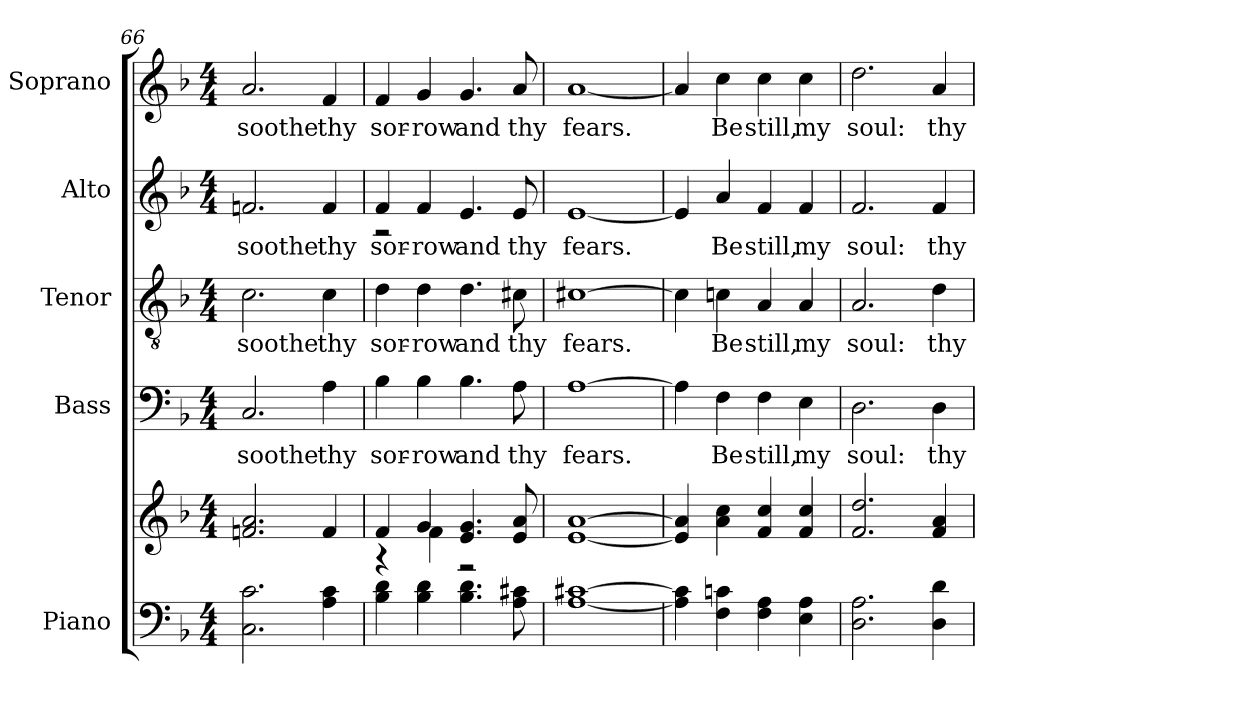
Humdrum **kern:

**kern	**kern	**kern	**text	**kern	**text	**kern	**text	**kern	**text
*part5	*part5	*part4	*part4	*part3	*part3	*part2	*part2	*part1	*part1
*staff6	*staff5	*staff4	*staff4	*staff3	*staff3	*staff2	*staff2	*staff1	*staff1
*I"Piano	*	*I"Bass	*	*I"Tenor	*	*I"Alto	*	*I"Soprano	*
*I'Pno.	*	*I'B.	*	*I'T.	*	*I'A.	*	*I'S.	*
*clefF4	*clefG2	*clefF4	*	*clefGv2	*	*clefG2	*	*clefG2	*
*	*	*	*	*ITrd7c12	*	*	*	*	*
*k[b-]	*k[b-]	*k[b-]	*	*k[b-]	*	*k[b-]	*	*k[b-]	*
*F:	*F:	*F:	*	*F:	*	*F:	*	*F:	*
*M4/4	*M4/4	*M4/4	*	*M4/4	*	*M4/4	*	*M4/4	*
=66	=66	=66	=66	=66	=66	=66	=66	=66	=66
!	!	!	!LO:LY:b:color=#000000	!	!	!	!	!	!
!	!	!	!	!	!LO:LY:b:color=#000000	!	!	!	!
!	!	!	!	!	!	!	!LO:LY:b:color=#000000	!	!
!	!	!	!	!	!	!	!	!	!LO:LY:b:color=#000000
2.Ci\ 2.ci	2.fni/ 2.ai	2.Ci/	soothe	2.Ci\	soothe	2.fni/	soothe	2.ai/	soothe
!	!	!	!LO:LY:b:color=#000000	!	!	!	!	!	!
!	!	!	!	!	!LO:LY:b:color=#000000	!	!	!	!
!	!	!	!	!	!	!	!LO:LY:b:color=#000000	!	!
!	!	!	!	!	!	!	!	!	!LO:LY:b:color=#000000
4Ai\ 4ci	4fi/	4Ai\	thy	4Ci\	thy	4fi/	thy	4fi/	thy
=67	=67	=67	=67	=67	=67	=67	=67	=67	=67
*	*^	*	*	*	*	*	*	*	*
!	!	!	!	!LO:LY:b:color=#000000	!	!	!	!	!	!
!	!	!	!	!	!	!LO:LY:b:color=#000000	!	!	!	!
!	!	!	!	!	!	!	!	!LO:LY:b:color=#000000	!	!
*	*	*	*	*	*	*	*^	*	*	*
!	!	!	!	!	!	!	!	!	!	!	!LO:LY:b:color=#000000
4B-i\ 4di	4fi/	4r	4B-i\	sor-	4Di\	sor-	4fi/	2r	sor-	4fi/	sor-
!	!	!	!	!LO:LY:b:color=#000000	!	!	!	!	!	!	!
!	!	!	!	!	!	!LO:LY:b:color=#000000	!	!	!	!	!
!	!	!	!	!	!	!	!	!	!LO:LY:b:color=#000000	!	!
!	!	!	!	!	!	!	!	!	!	!	!LO:LY:b:color=#000000
4B-i\ 4di	4gi/	4fi\	4B-i\	-row	4Di\	-row	4fi/	.	-row	4gi/	-row
!	!	!	!	!LO:LY:b:color=#000000	!	!	!	!	!	!	!
!	!	!	!	!	!	!LO:LY:b:color=#000000	!	!	!	!	!
!	!	!	!	!	!	!	!	!	!LO:LY:b:color=#000000	!	!
!	!	!	!	!	!	!	!	!	!	!	!LO:LY:b:color=#000000
4.B-i\ 4.di	4.ei/ 4.gi	2r	4.B-i\	and	4.Di\	and	4.ei/	2ryy	and	4.gi/	and
!	!	!	!	!LO:LY:b:color=#000000	!	!	!	!	!	!	!
!	!	!	!	!	!	!LO:LY:b:color=#000000	!	!	!	!	!
!	!	!	!	!	!	!	!	!	!LO:LY:b:color=#000000	!	!
!	!	!	!	!	!	!	!	!	!	!	!LO:LY:b:color=#000000
8Ai\ 8c#Xi	8ei/ 8ai	.	8Ai\	thy	8C#Xi\	thy	8ei/	.	thy	8ai/	thy
*	*v	*v	*	*	*	*	*v	*v	*	*	*
!!LO:LB:g=z
=68	=68	=68	=68	=68	=68	=68	=68	=68	=68
!	!	!	!LO:LY:b:color=#000000	!	!	!	!	!	!
!	!	!	!	!	!LO:LY:b:color=#000000	!	!	!	!
!	!	!	!	!	!	!	!LO:LY:b:color=#000000	!	!
!	!	!	!	!	!	!	!	!	!LO:LY:b:color=#000000
[<1Ai [>1c#Xi	[<1ei [>1ai	[>1Ai	fears.	[>1C#Xi	fears.	[<1ei	fears.	[<1ai	fears.
=69	=69	=69	=69	=69	=69	=69	=69	=69	=69
4Ai\] 4c#i]	4ei/] 4ai]	4Ai\]	.	4C#i\]	.	4ei/]	.	4ai/]	.
!	!	!	!LO:LY:b:color=#000000	!	!	!	!	!	!
!	!	!	!	!	!LO:LY:b:color=#000000	!	!	!	!
!	!	!	!	!	!	!	!LO:LY:b:color=#000000	!	!
!	!	!	!	!	!	!	!	!	!LO:LY:b:color=#000000
4Fi\ 4cni	4ai\ 4cci	4Fi\	Be	4Cni\	Be	4ai/	Be	4cci\	Be
!	!	!	!LO:LY:b:color=#000000	!	!	!	!	!	!
!	!	!	!	!	!LO:LY:b:color=#000000	!	!	!	!
!	!	!	!	!	!	!	!LO:LY:b:color=#000000	!	!
!	!	!	!	!	!	!	!	!	!LO:LY:b:color=#000000
4Fi\ 4Ai	4fi/ 4cci	4Fi\	still,	4AAi/	still,	4fi/	still,	4cci\	still,
!	!	!	!LO:LY:b:color=#000000	!	!	!	!	!	!
!	!	!	!	!	!LO:LY:b:color=#000000	!	!	!	!
!	!	!	!	!	!	!	!LO:LY:b:color=#000000	!	!
!	!	!	!	!	!	!	!	!	!LO:LY:b:color=#000000
4Ei\ 4Ai	4fi/ 4cci	4Ei\	my	4AAi/	my	4fi/	my	4cci\	my
=70	=70	=70	=70	=70	=70	=70	=70	=70	=70
!	!	!	!LO:LY:b:color=#000000	!	!	!	!	!	!
!	!	!	!	!	!LO:LY:b:color=#000000	!	!	!	!
!	!	!	!	!	!	!	!LO:LY:b:color=#000000	!	!
!	!	!	!	!	!	!	!	!	!LO:LY:b:color=#000000
2.Di\ 2.Ai	2.fi/ 2.ddi	2.Di\	soul:	2.AAi/	soul:	2.fi/	soul:	2.ddi\	soul:
!	!	!	!LO:LY:b:color=#000000	!	!	!	!	!	!
!	!	!	!	!	!LO:LY:b:color=#000000	!	!	!	!
!	!	!	!	!	!	!	!LO:LY:b:color=#000000	!	!
!	!	!	!	!	!	!	!	!	!LO:LY:b:color=#000000
4Di\ 4di	4fi/ 4ai	4Di\	thy	4Di\	thy	4fi/	thy	4ai/	thy
=	=	=	=	=	=	=	=	=	=
*-	*-	*-	*-	*-	*-	*-	*-	*-	*-
